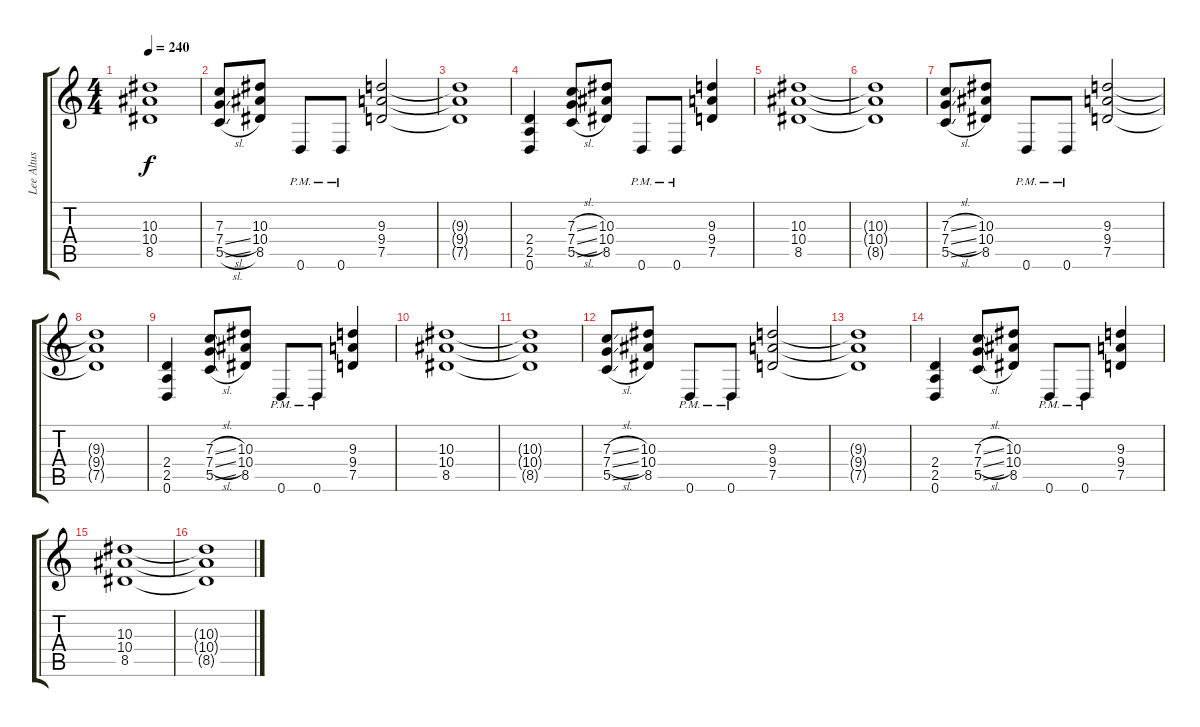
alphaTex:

\track ("Lee Altus" "Lee Altus") {instrument acousticguitarsteel}
\staff {score tabs}
\tuning (D4 A3 F3 C3 G2 D2) {hide}
\ts (4 4)
\tempo 240
\clef g2
\ks c
(10.3{t} 10.4{t} 8.5{t}).1{dy f} |
(7.3 7.4{sl} 5.5{sl}).8 (10.3 10.4 8.5).8 0.6{pm}.8 0.6{pm}.8 (9.3 9.4 7.5).2 |
(9.3{t} 9.4{t} 7.5{t}).1 |
(2.4 2.5 0.6).4 (7.3{sl} 7.4{sl} 5.5{sl}).8 (10.3 10.4 8.5).8 0.6{pm}.8 0.6{pm}.8 (9.3 9.4 7.5).4 |
(10.3 10.4 8.5).1 |
(10.3{t} 10.4{t} 8.5{t}).1 |
(7.3{sl} 7.4{sl} 5.5{sl}).8 (10.3 10.4 8.5).8 0.6{pm}.8 0.6{pm}.8 (9.3 9.4 7.5).2 |
(9.3{t} 9.4{t} 7.5{t}).1 |
(2.4 2.5 0.6).4 (7.3{sl} 7.4{sl} 5.5{sl}).8 (10.3 10.4 8.5).8 0.6{pm}.8 0.6{pm}.8 (9.3 9.4 7.5).4 |
(10.3 10.4 8.5).1 |
(10.3{t} 10.4{t} 8.5{t}).1 |
(7.3{sl} 7.4{sl} 5.5{sl}).8 (10.3 10.4 8.5).8 0.6{pm}.8 0.6{pm}.8 (9.3 9.4 7.5).2 |
(9.3{t} 9.4{t} 7.5{t}).1 |
(2.4 2.5 0.6).4 (7.3{sl} 7.4{sl} 5.5{sl}).8 (10.3 10.4 8.5).8 0.6{pm}.8 0.6{pm}.8 (9.3 9.4 7.5).4 |
(10.3 10.4 8.5).1 |
(10.3{t} 10.4{t} 8.5{t}).1
